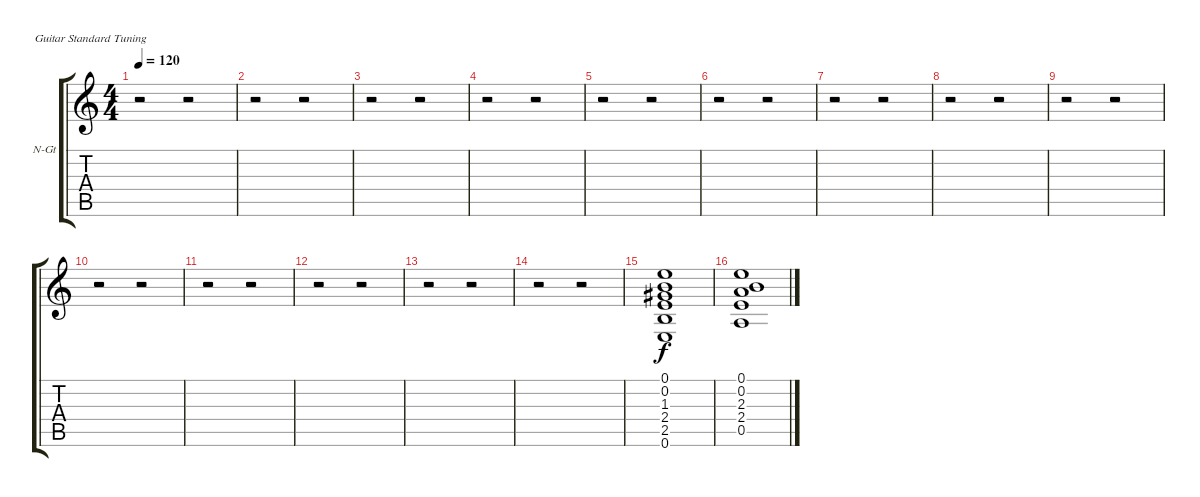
\bracketExtendMode groupsimilarinstruments
\firstSystemTrackNameOrientation horizontal
\otherSystemsTrackNameOrientation horizontal
\track ("Guitarra2" "N-Gt") {instrument acousticguitarnylon}
\staff {score tabs}
\tuning (E4 B3 G3 D3 A2 E2)
\ts (4 4)
\tempo 120
\clef g2
\ks c
r.2{dy f} r.2 |
r.2 r.2 |
r.2 r.2 |
r.2 r.2 |
r.2 r.2 |
r.2 r.2 |
r.2 r.2 |
r.2 r.2 |
r.2 r.2 |
r.2 r.2 |
r.2 r.2 |
r.2 r.2 |
r.2 r.2 |
r.2 r.2 |
(0.1 0.2 1.3 2.4 2.5 0.6).1 |
(0.1 0.2 2.3 2.4 0.5).1
